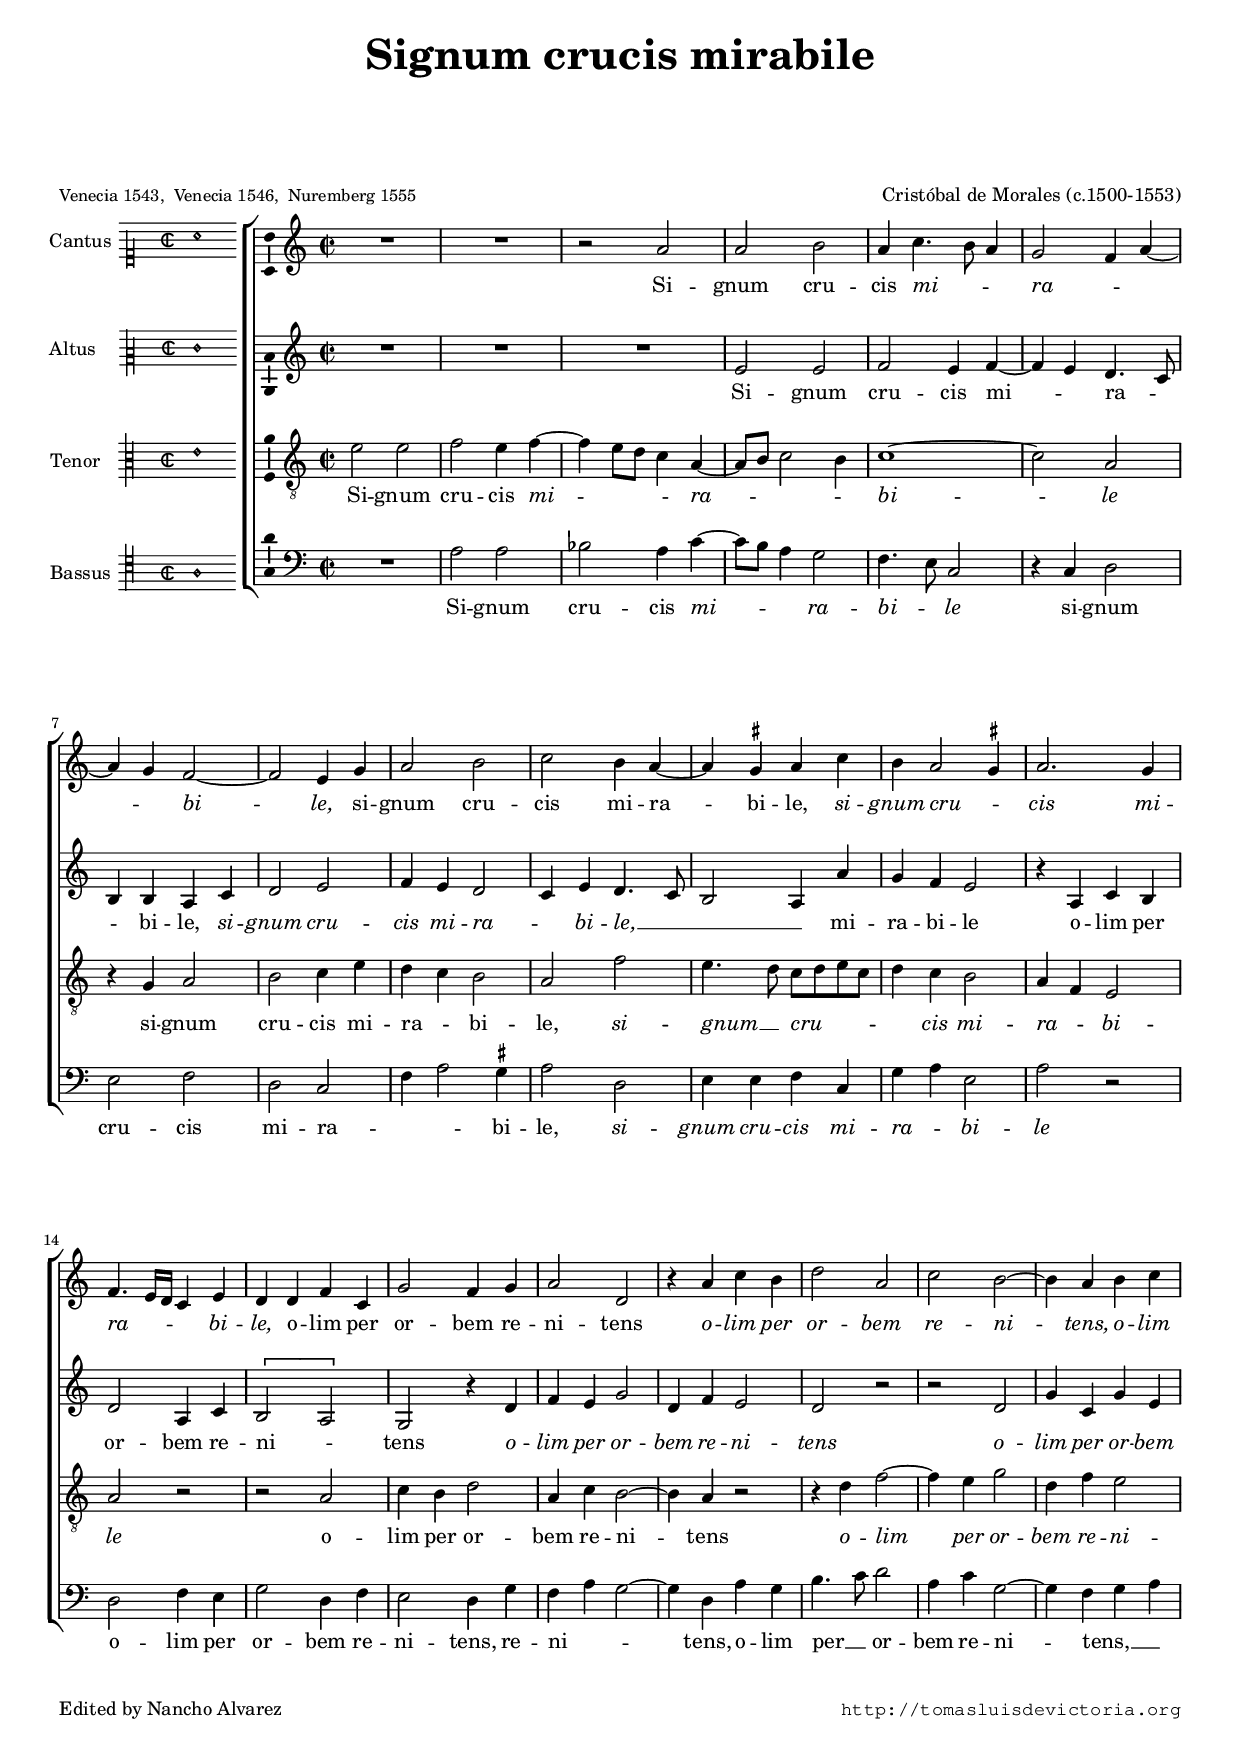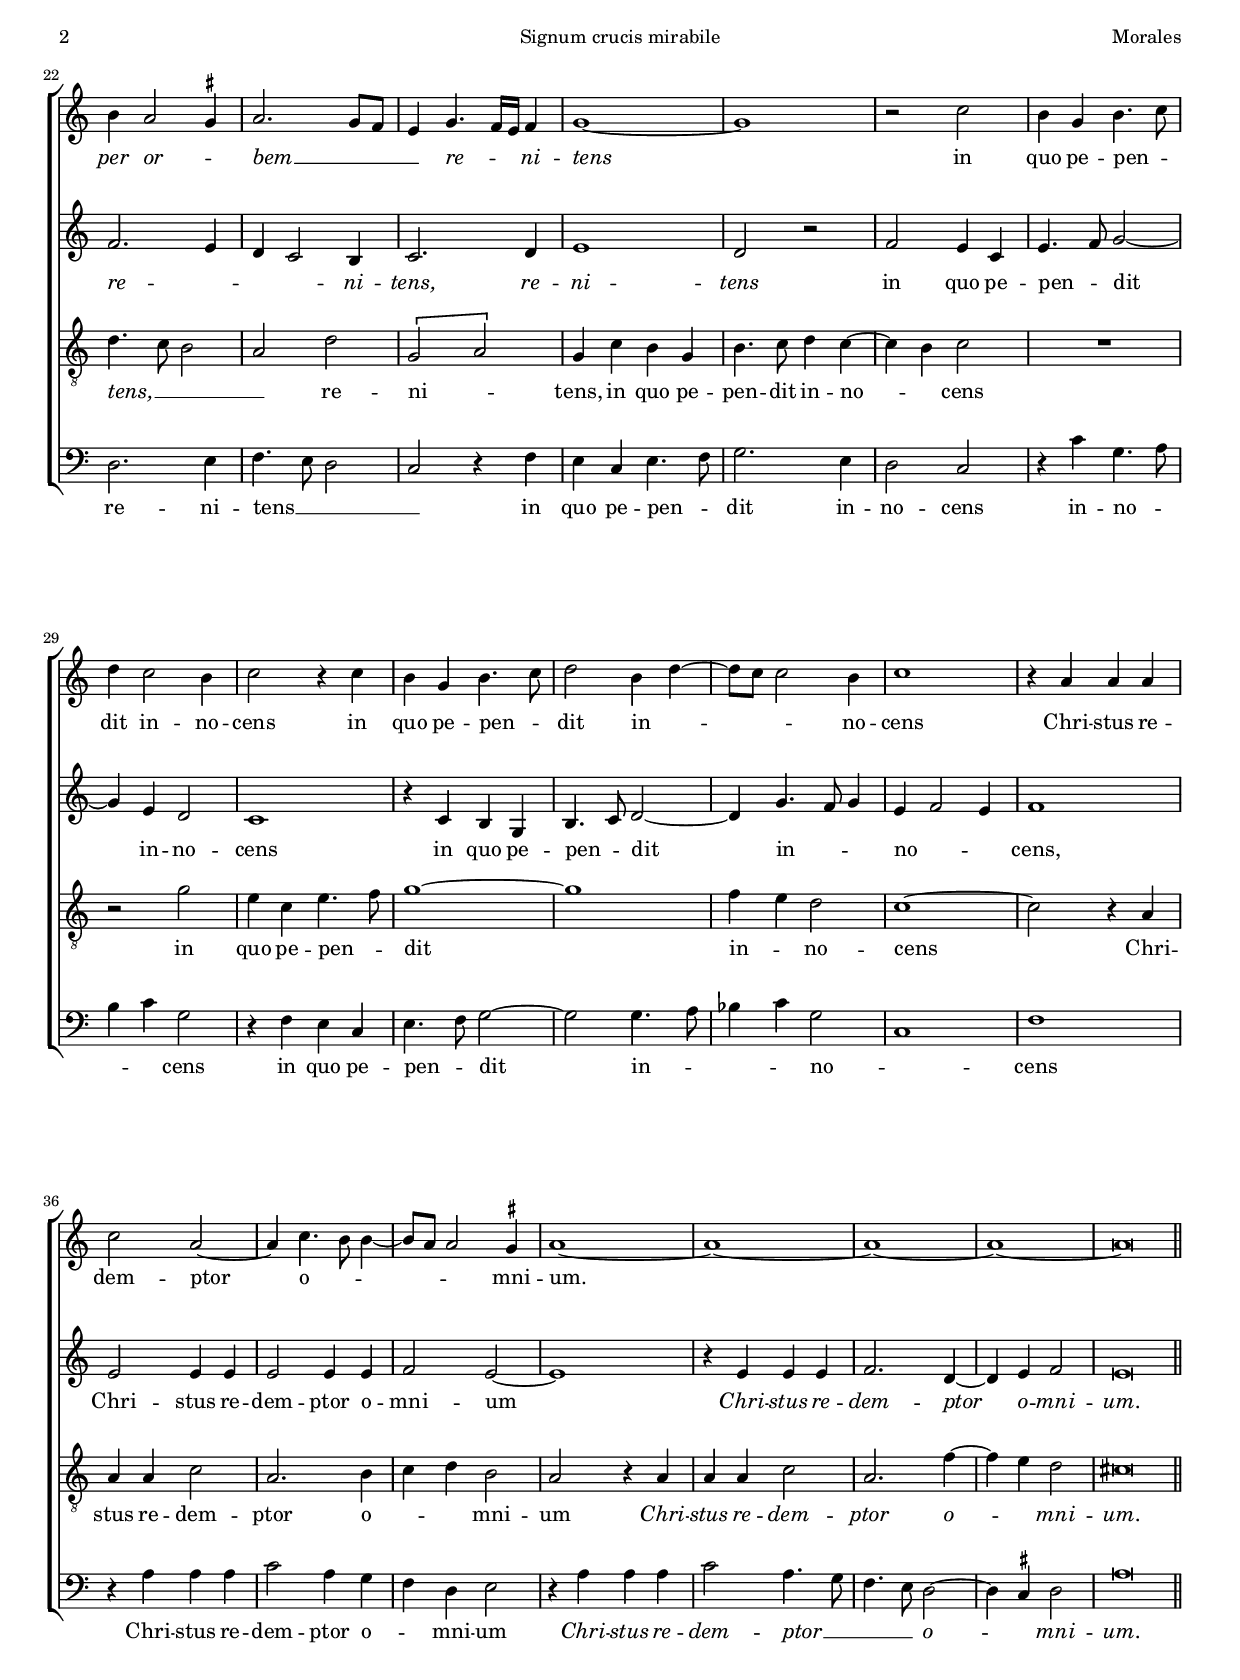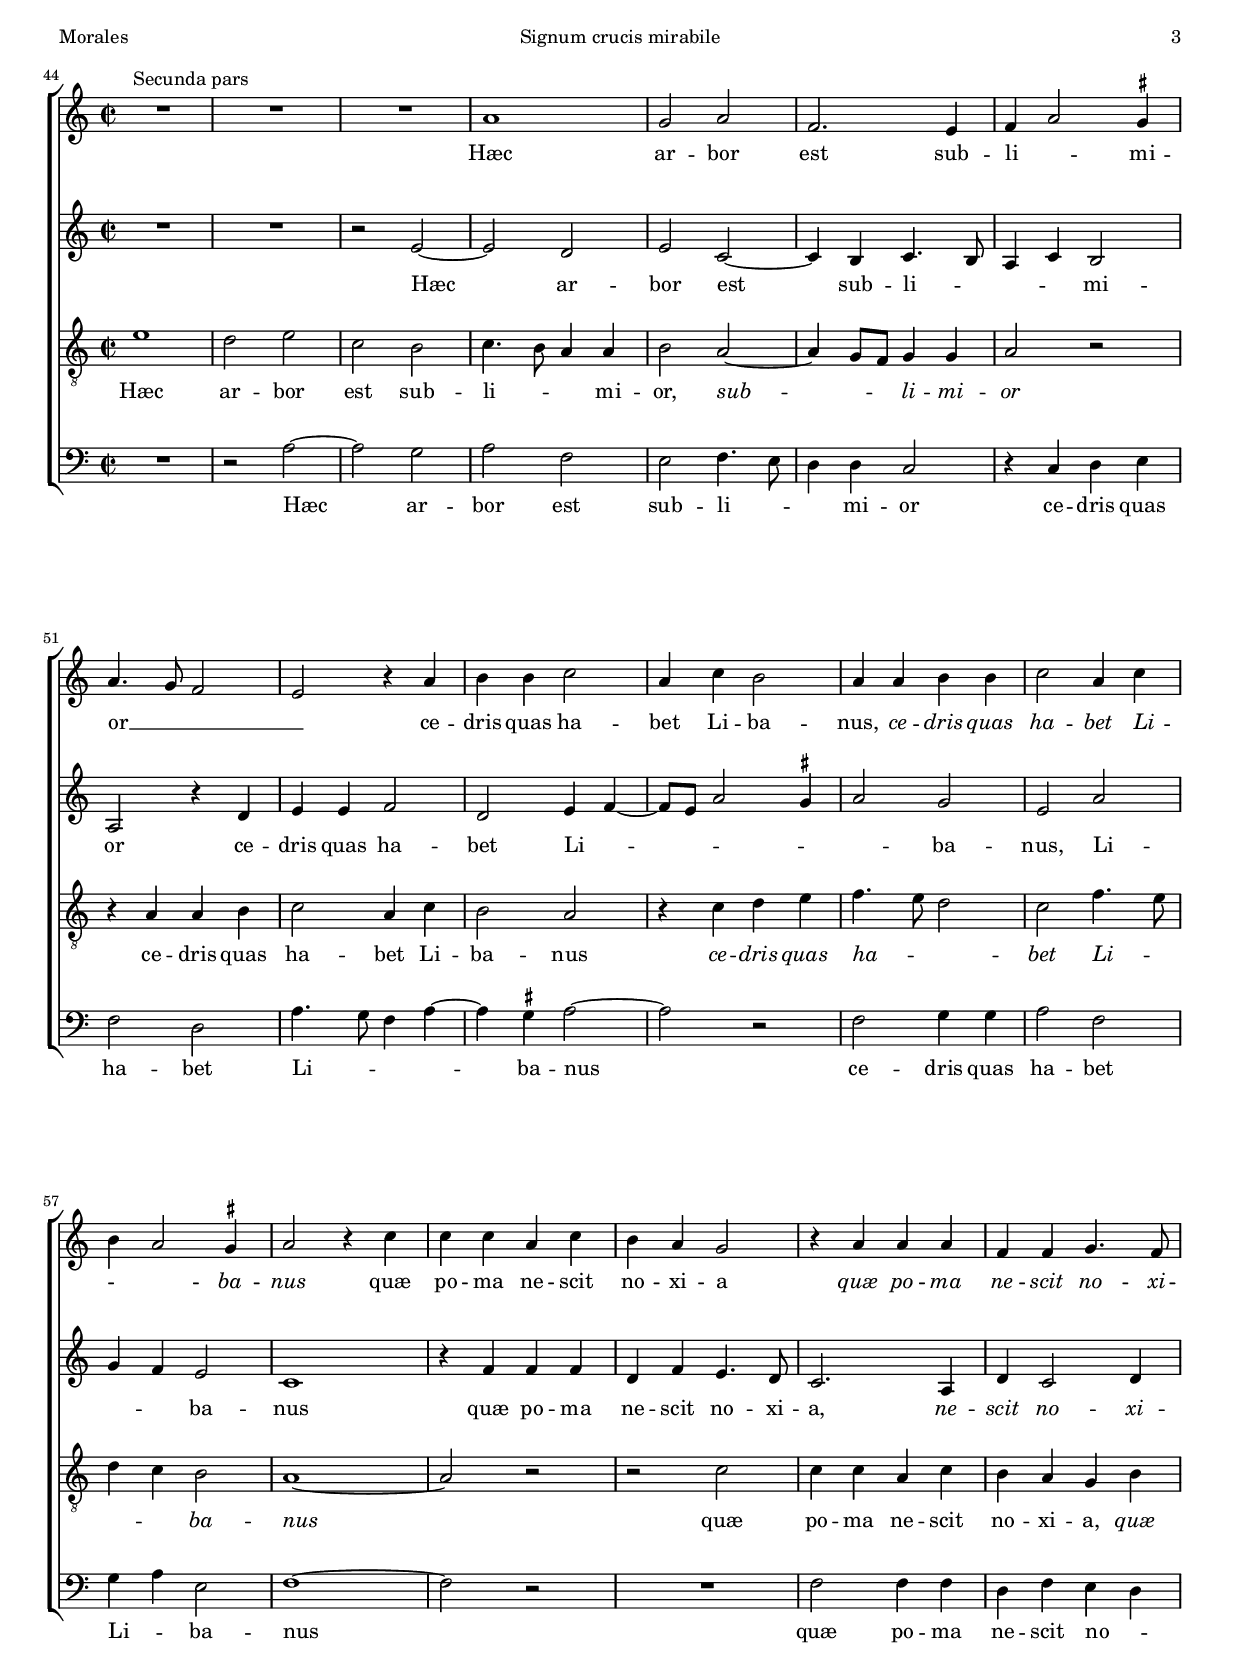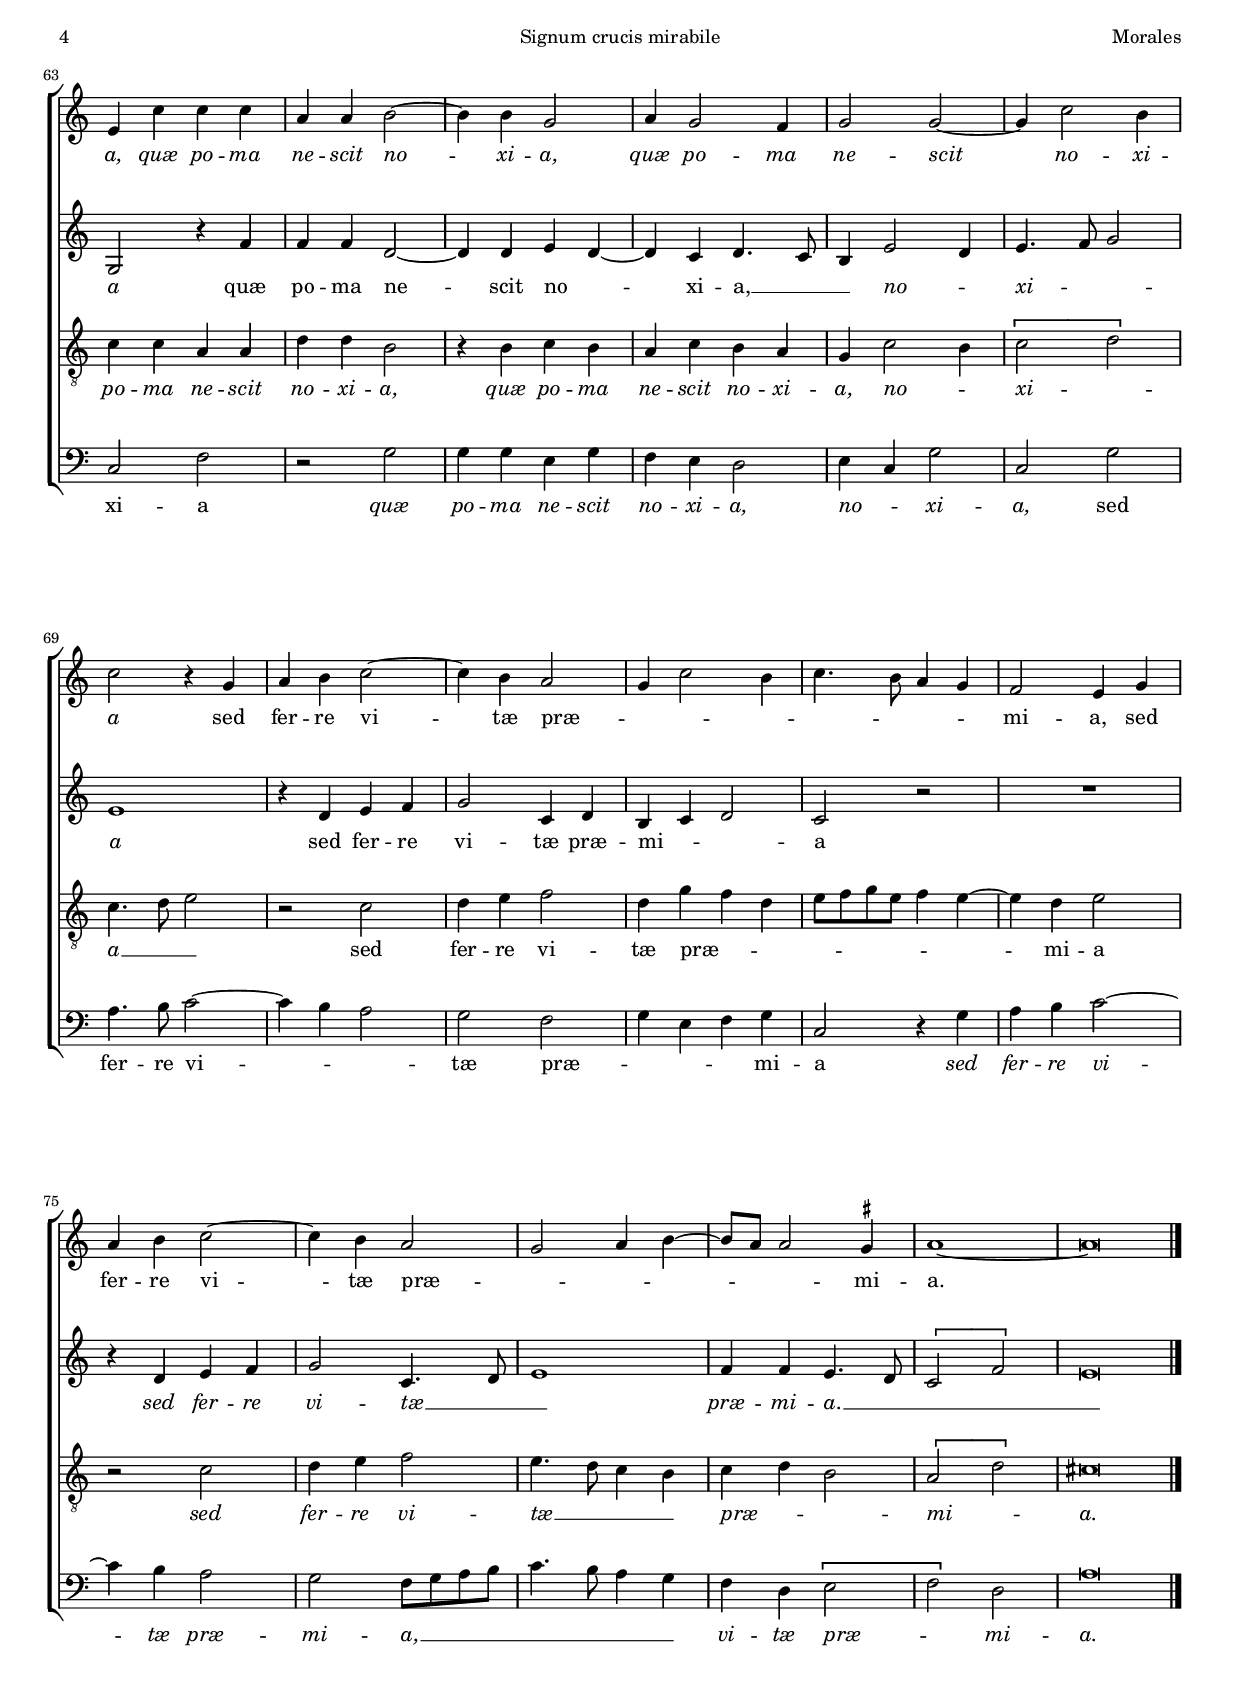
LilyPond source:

\version "2.18.0"

#(set-default-paper-size "a4")
#(set-global-staff-size 16.35)
#(ly:set-option 'point-and-click #f)
%mobile -s15.5 -i3.2

italicas=\override LyricText.font-shape = #'italic
rectas=\override LyricText.font-shape = #'upright
ss=\once \set suggestAccidentals = ##t
incipitwidth = 20

htitle="Signum crucis mirabile"
hcomposer="Morales"

\header {
	title=\markup{\fontsize #3 "Signum crucis mirabile"}
	subtitle=\markup{\column{" " " " " " " "}}
	% Analecta hymnica 2 119, y 51 80
	%subsubtitle=\markup{\column{" " " " " "}}
	composer="Cristóbal de Morales (c.1500-1553)"
        pdfauthor=\composer
	%opus="(-)"
	poet=\markup{\smaller "Venecia 1543,  Venecia 1546,  Nuremberg 1555"} 
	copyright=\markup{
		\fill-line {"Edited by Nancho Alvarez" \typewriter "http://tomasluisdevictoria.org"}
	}
%	tagline=""
}

global={\key c \major \time 2/2 \skip 1*43 \bar "||" \pageBreak 
	\override Score.TimeSignature.break-visibility = #'#(#f #t #t)
			\time 2/2 \skip 1*37 \bar "|."
}


cantus=\relative c''{
	R1*2
	r2 a
	a b % \ss bes
	a4 c4. b8 a4 % \ss bes
	g2 f4 a ~
	a g f2 ~
	f e4 g 
	a2 b
	c2 b4 a ~
	a \ss gis a c
	b a2 \ss gis4
	a2. g4
	f4. e16 d c4 e
	d4 d f c
	g'2 f4 g
	a2 d,
	r4 a' c b
	d2 a
	c b ~
	b4 a b c
	b a2 \ss gis4
	a2. g8 f
	e4 g4. f16 e f4
	g1 ~
	g
	r2 c
	b4 g b4. c8
	d4 c2 b4
	c2 r4 c
	b g b4. c8
	d2 b4 d ~
	d8 c c2 b4
	c1
	r4 a a a
	c2 a ~
	a4 c4. b8 b4 ~
	b8 a a2 \ss gis4
	a1 ~
	a ~
	a ~
	a ~
	a\breve*1/2
	\once \override TextScript.padding = #1
	s4*0^\markup{"Secunda pars"}
	R1*3
	a1
	g2 a
	f2. e4
	f4 a2 \ss gis4
	a4. g8 f2
	e r4 a
	b b c2
	a4 c b2
	a4 a b b
	c2 a4 c
	b4 a2 \ss gis4
	a2 r4 c
	c c a c
	b4 a g2
	r4 a a a
	f f g4. f8
	e4 c' c c
	a a b2 ~
	b4 b g2
	a4 g2 f4
	g2 g ~
	g4 c2 b4
	c2 r4 g
	a4 b c2 ~
	c4 b a2
	g4 c2 b4
	c4. b8 a4 g
	f2 e4 g
	a4 b c2 ~
	c4 b a2
	g2 a4 b ~
	b8 a a2 \ss gis4
	a1 ~
	a\breve*1/2
}

altus=\relative c'{
	R1*3
	e2 e
	f2 e4 f ~
	f e d4. c8
	b4 b a c
	d2 e
	f4 e d2
	c4 e d4. c8
	b2 a4 a'
	g f e2
	r4 a, c b
	d2 a4 c
	\[b2 a\]
	g2 r4 d'
	f e g2
	d4 f e2
	d2 r
	r d
	g4 c, g' e
	f2. e4
	d c2 b4
	c2. d4
	e1
	d2 r
	f2 e4 c
	e4. f8 g2 ~
	g4 e d2
	c1
	r4 c b g
	b4. c8 d2 ~
	d4 g4. f8 g4
	e4 f2 e4
	f1
	e2 e4 e
	e2 e4 e
	f2 e ~
	e1
	r4 e e e
	f2. d4 ~
	d e f2
	e\breve*1/2
	R1*2
	r2 e ~
	e d
	e c ~
	c4 b c4. b8
	a4 c b2
	a r4 d
	e e f2
	d e4 f ~
	f8 e a2 \ss gis4
	a2 g
	e a
	g4 f e2
	c1
	r4 f f f
	d4 f e4. d8
	c2. a4
	d4 c2 d4
	g,2 r4 f'
	f f d2 ~
	d4 d e d ~
	d c d4. c8
	b4 e2 d4
	e4. f8 g2
	e1
	r4 d e f % CSIC \ss fis
	g2 c,4 d 
	b c d2
	c r 
	R1
	r4 d e f % \ss fis
	g2 c,4. d8
	e1
	f4 f e4. d8 
	\[c2 f\]
	e\breve*1/2
}

tenor=\relative c'{
	e2 e
	f e4 f ~
	f e8 d c4 a ~
	a8 b c2 b4 % \ss b \ss b
	c1 ~
	c2 a
	r4 g a2
	b c4 e
	d c b2
	a2 f'
	e4. d8 c d e c
	d4 c b2
	a4 f e2
	a r
	r2 a
	c4 b d2
	a4 c b2 ~
	b4 a r2
	r4 d f2 ~
	f4 e g2
	d4 f e2
	d4. c8 b2
	a d
	\[g,2 a\]
	g4 c b g
	b4. c8 d4 c ~
	c b c2
	R1
	r2 g'
	e4 c e4. f8
	g1 ~
	g
	f4 e d2
	c1 ~
	c2 r4 a
	a a c2
	a2. b4
	c4 d b2
	a2 r4 a
	a a c2
	a2. f'4 ~
	f e d2
	cis\breve*1/2
	e1
	d2 e
	c b
	c4. b8 a4 a
	b2 a ~
	a4 g8 f g4 g
	a2 r
	r4 a a b
	c2 a4 c
	b2 a
	r4 c d e
	f4. e8 d2
	c2 f4. e8
	d4 c b2
	a1 ~
	a2 r
	r2 c
	c4 c a c
	b a g b
	c c a a 
	d d b2
	r4 b c b
	a c b a
	g4 c2 b4
	\[c2 d\]
	c4. d8 e2
	r2 c
	d4 e f2
	d4 g f d
	e8 f g e f4 e ~
	e d e2
	r2 c
	d4 e f2
	e4. d8 c4 b
	c d b2
	\[a d\]
	cis\breve*1/2
}

bassus=\relative c'{
	R1
	a2 a
	bes a4 c ~
	c8 b a4 g2 % \ss bes
	f4. e8 c2
	r4 c d2
	e f
	d c
	f4 a2 \ss gis4
	a2 d,
	e4 e f c
	g' a e2
	a r
	d, f4 e
	g2 d4 f
	e2 d4 g
	f a g2 ~
	g4 d a' g
	b4. c8 d2
	a4 c g2 ~
	g4 f g a
	d,2. e4
	f4. e8 d2
	c2 r4 f
	e c e4. f8
	g2. e4
	d2 c
	r4 c' g4. a8
	b4 c g2
	r4 f e c
	e4. f8 g2 ~
	g g4. a8
	bes4 c g2
	c,1 
	f
	r4 a a a
	c2 a4 g
	f d e2
	r4 a a a
	c2 a4. g8
	f4. e8 d2 ~
	d4 \ss cis d2 
	a'\breve*1/2
	R1
	r2 a ~
	a g
	a f
	e f4. e8
	d4 d c2
	r4 c d e
	f2 d
	a'4. g8 f4 a ~
	a \ss gis4 a2 ~
	a r
	f2 g4 g
	a2 f
	g4 a e2
	f1 ~
	f2 r
	R1
	f2 f4 f
	d f e d
	c2 f
	r g
	g4 g e g
	f e d2
	e4 c g'2
	c, g'
	a4. b8 c2 ~
	c4 b a2
	g f
	g4 e f g
	c,2 r4 g'
	a b c2 ~
	c4 b a2
	g f8 g a b
	c4. b8 a4 g
	f d \[e2
	f\] d
	a'\breve*1/2
}

textocantus=\lyricmode{
Si -- gnum cru -- cis 
\italicas 
mi -- _ _ ra -- _ _ _ bi -- le,
\rectas 
si -- gnum cru -- cis mi -- ra -- bi -- le,
\italicas 
si -- gnum cru -- _ cis
mi -- ra -- _ _ _ bi -- le,
\rectas 
o -- lim per or -- bem re -- ni -- tens
\italicas 
o -- lim per or -- bem re -- ni -- tens,
o -- lim per or -- _ bem __ _ _ _ re -- _ _ ni -- tens
\rectas 
in quo pe -- pen -- _ dit in -- no -- cens
in quo pe -- pen -- _ dit in -- _ _ _ no -- cens
Chri -- stus re -- dem -- ptor o -- _ _ _ _ mni -- um.
Hæc ar -- bor est
sub -- li -- _ mi -- or __ _ _ _ 
ce -- dris quas ha -- bet Li -- ba -- nus,
\italicas 
ce -- dris quas ha -- bet Li -- _ _ ba -- nus
\rectas 
quæ po -- ma ne -- scit no -- xi -- a
\italicas 
quæ po -- ma ne -- scit no -- xi -- a,
quæ po -- ma ne -- scit no -- xi -- a,
quæ po -- ma ne -- scit no -- xi -- a
\rectas 
sed fer -- re vi -- tæ præ -- _ _ _ _ _ _ _ mi -- a,
sed fer -- re vi -- tæ præ -- _ _ _ _ _ mi -- a.
}

textoaltus=\lyricmode{
Si -- gnum cru -- cis mi -- _ ra -- _ _ bi -- le,
\italicas 
si -- gnum cru -- cis mi -- ra -- _ bi -- le, __ _ _ _
\rectas 
mi -- ra -- bi -- le
o -- lim per or -- bem re -- ni -- _ tens
\italicas 
o -- lim per or -- bem re -- ni -- tens
o -- lim per or -- bem re -- _ _ _ ni -- tens,
re -- ni -- tens
\rectas 
in quo pe -- pen -- _ dit
in -- no -- cens
in quo pe -- pen -- _ dit
in -- _ _ no -- _ _ cens,
Chri -- stus re -- dem -- ptor o -- mni -- um
\italicas 
Chri -- stus re -- dem -- ptor o -- mni -- um.
\rectas 
Hæc ar -- bor est
sub -- li -- _ _ _ mi -- or
ce -- dris quas ha -- bet Li -- _ _ _ _ _ ba -- nus,
Li -- _ _ ba -- nus
quæ po -- ma ne -- scit no -- xi -- a,
\italicas 
ne -- scit no -- xi -- a
\rectas 
quæ po -- ma ne -- scit no -- _ xi -- a, __ _ _ 
\italicas 
no -- _ xi -- _ _ a
\rectas 
sed fer -- re vi -- tæ præ -- mi -- _ _ a
\italicas 
sed fer -- re vi -- tæ __ _ _ præ -- mi -- a. __ _ _ _ _ _ 
}

textotenor=\lyricmode{
Si -- gnum cru -- cis
\italicas 
mi -- _ _ _ ra -- _ _ _ bi -- le
\rectas 
si -- gnum cru -- cis mi -- ra -- _ bi -- le,
\italicas 
si -- gnum __ _ cru -- _ _ _ _ cis mi -- ra -- _ bi -- le
\rectas 
o -- lim per or -- bem re -- ni -- tens
\italicas 
o -- lim per or -- bem re -- ni -- tens, __ _ _ _ 
\rectas 
re -- ni -- _ tens,
in quo pe -- pen -- dit in -- no -- _ cens
in quo pe -- pen -- _ dit in -- _ no -- cens
Chri -- stus re -- dem -- ptor o -- _ _ mni -- um
\italicas 
Chri -- stus re -- dem -- ptor
o -- _ mni -- um.
\rectas 
Hæc ar -- bor est sub -- li -- _ _ mi -- or,
\italicas 
sub -- _ _ li -- mi -- or
\rectas 
ce -- dris quas ha -- bet Li -- ba -- nus
\italicas 
ce -- dris quas ha -- _ _ bet Li -- _ _ _ ba -- nus
\rectas 
quæ po -- ma ne -- scit no -- xi -- a,
\italicas 
quæ po -- ma ne -- scit no -- xi -- a,
quæ po -- ma ne -- scit no -- xi -- a,
no -- _ xi -- _ a __ _ _ 
\rectas 
sed fer -- re vi -- tæ præ -- _ _ _ _ _ _ _ _ mi -- a
\italicas 
sed fer -- re vi -- tæ __ _ _ _ præ -- _ _ mi -- _ a.
}

textobassus=\lyricmode{
Si -- gnum cru -- cis
\italicas 
mi -- _ _ ra -- bi -- _ le
\rectas 
si -- gnum cru -- cis mi -- ra -- _ _ bi -- le,
\italicas 
si -- gnum cru -- cis mi -- ra -- _ bi -- le
\rectas 
o -- lim per or -- bem re -- ni -- tens,
re -- ni -- _ _ tens,
o -- lim per __ _ or -- bem re -- ni -- tens, __ _ _ 
re -- ni -- tens __ _ _ _
in quo pe -- pen -- _ dit in -- no -- cens
in -- no -- _ _ _ cens
in quo pe -- pen -- _ dit in -- _ _ _ no -- _ cens
Chri -- stus re -- dem -- ptor o -- _ mni -- um
\italicas 
Chri -- stus re -- dem -- ptor __ _ _ _ o -- _ mni -- um.
\rectas 
Hæc ar -- bor est sub -- li -- _ _ mi -- or
ce -- dris quas ha -- bet Li -- _ _ _ ba -- nus
ce -- dris quas ha -- bet Li -- _ ba -- nus
quæ po -- ma ne -- scit no -- _ xi -- a
\italicas 
quæ po -- ma ne -- scit no -- xi -- a,
no -- _ xi -- a,
\rectas 
sed fer -- re vi -- _ _ tæ præ -- _ _ _ mi -- a
\italicas 
sed fer -- re vi -- tæ præ -- mi -- a, __ _ _ _ _ _ _ _
vi -- tæ præ -- _ mi -- a.
}


incipitcantus=\markup{
	\score{
		{ 
		\set Staff.instrumentName="Cantus "
		\override NoteHead.style = #'neomensural
		\override Staff.TimeSignature.style = #'neomensural
		\cadenzaOn 
		\clef "petrucci-c1"
		\key c \major
		\time 2/2
		a'1
		} 
	\layout { line-width=\incipitwidth indent = 0 }
	}
}

incipitaltus=\markup{
	\score{
		{ 
		\set Staff.instrumentName="Altus    "
		\override NoteHead.style = #'neomensural 
		\override Staff.TimeSignature.style = #'neomensural
		\cadenzaOn 
		\clef "petrucci-c2"
		\key c \major
		\time 2/2
		e'1
		} 
	\layout { line-width=\incipitwidth indent = 0 }
	}
}


incipittenor=\markup{
	\score{
		{ 
		\set Staff.instrumentName="Tenor   "
		\override NoteHead.style = #'neomensural 
		\override Staff.TimeSignature.style = #'neomensural
		\cadenzaOn 
		\clef "petrucci-c3"
		\key c \major
		\time 2/2
		e'1
		} 
	\layout { line-width=\incipitwidth indent=0 }
	}
}

incipitbassus=\markup{
	\score{
		{ 
		\set Staff.instrumentName="Bassus "
		\override NoteHead.style = #'neomensural
		\override Staff.TimeSignature.style = #'neomensural
		\cadenzaOn 
		\clef "petrucci-c4"
		\key c \major
		\time 2/2
		a1
		} 
	\layout { line-width=\incipitwidth indent = 0 }
	}
}


\score {\transpose c' c'{
\new ChoirStaff<<

	\new Staff <<\global
	\new Voice="v1" {
		\set Staff.instrumentName=\incipitcantus
		\clef "treble"
		\cantus }
	\new Lyrics \lyricsto "v1" {\textocantus }
	>>

	\new Staff <<\global
	\new Voice="v2" {
		\set Staff.instrumentName=\incipitaltus
		\clef "treble"
		\altus }
	\new Lyrics \lyricsto "v2" {\textoaltus }
	>>
	
	\new Staff <<\global
	\new Voice="v3" {
		\set Staff.instrumentName=\incipittenor
		\clef "G_8"
		\tenor }
	\new Lyrics \lyricsto "v3" {\textotenor }
	>>

	\new Staff <<\global
	\new Voice="v4" {
		\set Staff.instrumentName=\incipitbassus
		\clef "bass"
		\bassus }
	\new Lyrics \lyricsto "v4" {\textobassus }
	>>
	
>>

	} % transpose

\layout{ 
	\context {\Lyrics 
		\override VerticalAxisGroup.staff-affinity = #UP
		\override VerticalAxisGroup.nonstaff-relatedstaff-spacing =
			#'((basic-distance . 0) (minimum-distance . 0) (padding . 1))
		\override LyricText.font-size = #1.2
		\override LyricHyphen.minimum-distance = #0.5
	}
	\context {\Score 
		\override BarNumber.padding = #2 
	}
	\context {\Voice 
		%melismaBusyProperties = #'()
		%autoBeaming = ##f
	}
	%\context { \Staff \RemoveEmptyStaves }
	\context {\Staff 
		\override VerticalAxisGroup.staff-staff-spacing =
			#'((basic-distance . 11) (minimum-distance . 0) (padding . 1))
		\consists Ambitus_engraver 
		\override LigatureBracket.padding = #1
	}
}

%\midi {}

}


\paper{
	evenHeaderMarkup=\markup  \fill-line { \fromproperty #'page:page-number-string \htitle \hcomposer }
	oddHeaderMarkup= \markup  \fill-line { \on-the-fly #not-first-page \hcomposer \on-the-fly #not-first-page \htitle \on-the-fly #not-first-page \fromproperty #'page:page-number-string }
	%system-count=8
	ragged-last-bottom = ##f
	indent=3.3\cm
	system-system-spacing =
	#'((basic-distance . 20) (minimum-distance . 0) (padding . 5))
	top-system-spacing = % header
	#'((basic-distance . 8) (minimum-distance . 0) (padding . 0))
	last-bottom-spacing = % footer
	#'((basic-distance . 12) (minimum-distance . 0) (padding . 0))
	%top-markup-spacing #'basic-distance = 0
	markup-system-spacing #'basic-distance = 20

}
